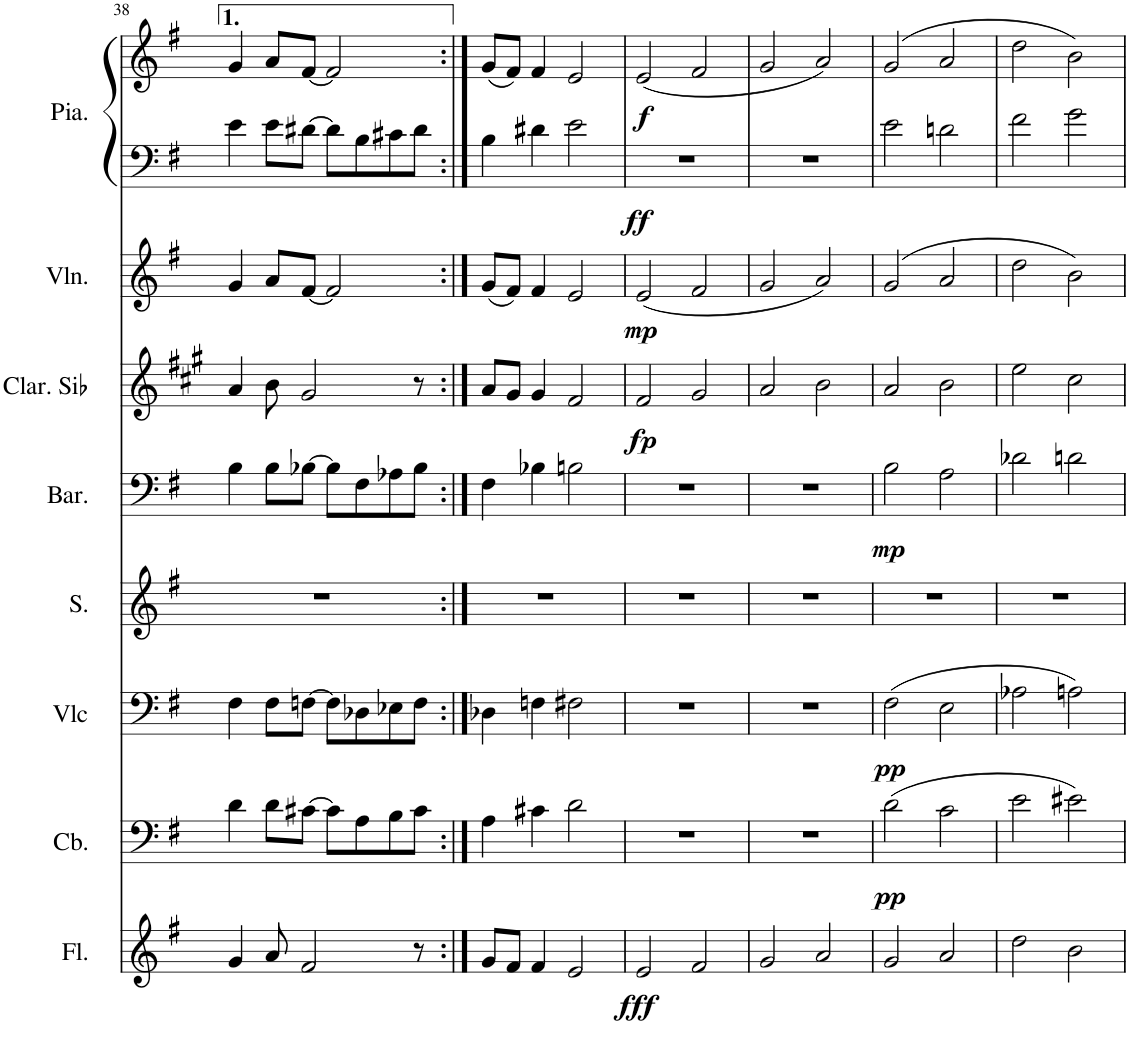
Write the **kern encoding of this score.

**kern	**dynam	**kern	**dynam	**kern	**dynam	**kern	**kern	**dynam	**kern	**dynam	**kern	**dynam	**kern	**kern	**dynam
*part8	*part8	*part7	*part7	*part6	*part6	*part5	*part4	*part4	*part3	*part3	*part2	*part2	*part1	*part1	*part1
*staff9	*staff9	*staff8	*staff8	*staff7	*staff7	*staff6	*staff5	*staff5	*staff4	*staff4	*staff3	*staff3	*staff2	*staff1	*staff1/2
*I"Flûte	*	*I"Contrebasse	*	*I"Violoncelle	*	*I"Soprano	*I"Baryton	*	*I"Clarinette en Sib	*	*I"Violon	*	*I"Piano	*	*
*I'Fl.	*	*I'Cb.	*	*I'Vlc	*	*I'S.	*I'Bar.	*	*I'Clar. Sib	*	*I'Vln.	*	*I'Pia.	*	*
!!LO:PB:g=z
*clefG2	*	*clefF4	*	*clefF4	*	*clefG2	*clefF4	*	*clefG2	*	*clefG2	*	*clefF4	*clefG2	*
*	*	*Trd7c12	*	*	*	*	*	*	*Trd1c2	*	*	*	*	*	*
*k[f#]	*	*k[f#]	*	*k[f#]	*	*k[f#]	*k[f#]	*	*k[f#c#g#]	*	*k[f#]	*	*k[f#]	*k[f#]	*
*M4/4	*	*M4/4	*	*M4/4	*	*M4/4	*M4/4	*	*M4/4	*	*M4/4	*	*M4/4	*M4/4	*
=38	=38	=38	=38	=38	=38	=38	=38	=38	=38	=38	=38	=38	=38	=38	=38
4g/	.	4d\	.	4F#\	.	1r	4B\	.	4a/	.	4g/	.	4e\	4g/	.
8a/	.	8d\L	.	8F#\L	.	.	8B\L	.	8b\	.	8a/L	.	8e\L	8a/L	.
2f#/	.	[8c#X\J	.	[8Fn\J	.	.	[8B-X\J	.	2g#/	.	[8f#/J	.	[8d#X\J	[8f#/J	.
.	.	8c#\L]	.	8F\L]	.	.	8B-\L]	.	.	.	2f#/]	.	8d#\L]	2f#/]	.
.	.	8A\	.	8D-X\	.	.	8F#\	.	.	.	.	.	8B\	.	.
.	.	8B\	.	8E-X\	.	.	8A-X\	.	.	.	.	.	8c#X\	.	.
8r	.	8c#\J	.	8F\J	.	.	8B-\J	.	8r	.	.	.	8d#\J	.	.
=39:|!	=39:|!	=39:|!	=39:|!	=39:|!	=39:|!	=39:|!	=39:|!	=39:|!	=39:|!	=39:|!	=39:|!	=39:|!	=39:|!	=39:|!	=39:|!
8g/L	.	4A\	.	4D-X\	.	1r	4F#\	.	8a/L	.	(8g/L	.	4B\	(8g/L	.
8f#/J	.	.	.	.	.	.	.	.	8g#/J	.	8f#/J)	.	.	8f#/J)	.
4f#/	.	4c#X\	.	4Fn\	.	.	4B-X\	.	4g#/	.	4f#/	.	4d#X\	4f#/	.
2e/	.	2d\	.	2F#X\	.	.	2Bn\	.	2f#/	.	2e/	.	2e\	2e/	.
=40	=40	=40	=40	=40	=40	=40	=40	=40	=40	=40	=40	=40	=40	=40	=40
!	!LO:DY:b	!	!	!	!	!	!	!	!	!LO:DY:b	!	!LO:DY:b	!	!	!LO:DY:b=2
!	!	!	!	!	!	!	!	!	!	!	!	!	!	!	!LO:DY:n=1:b
2e/	fff	1r	.	1r	.	1r	1r	.	2f#/	fp	(2e/	mp	1r	(2e/	ff f
2f#/	.	.	.	.	.	.	.	.	2g#/	.	2f#/	.	.	2f#/	.
=41	=41	=41	=41	=41	=41	=41	=41	=41	=41	=41	=41	=41	=41	=41	=41
2g/	.	1r	.	1r	.	1r	1r	.	2a/	.	2g/	.	1r	2g/	.
2a/	.	.	.	.	.	.	.	.	2b\	.	2a/)	.	.	2a/)	.
=42	=42	=42	=42	=42	=42	=42	=42	=42	=42	=42	=42	=42	=42	=42	=42
!	!	!	!LO:DY:b	!	!LO:DY:b	!	!	!LO:DY:b	!	!	!	!	!	!	!
2g/	.	(2d\	pp	(2F#\	pp	1r	2B\	mp	2a/	.	(2g/	.	2e\	(2g/	.
2a/	.	2c\	.	2E\	.	.	2A\	.	2b\	.	2a/	.	2dn\	2a/	.
=43	=43	=43	=43	=43	=43	=43	=43	=43	=43	=43	=43	=43	=43	=43	=43
2dd\	.	2e\	.	2A-X\	.	1r	2d-X\	.	2ee\	.	2dd\	.	2f#\	2dd\	.
2b\	.	2e#X\)	.	2An\)	.	.	2dn\	.	2cc#\	.	2b\)	.	2g\	2b\)	.
=	=	=	=	=	=	=	=	=	=	=	=	=	=	=	=
*-	*-	*-	*-	*-	*-	*-	*-	*-	*-	*-	*-	*-	*-	*-	*-
